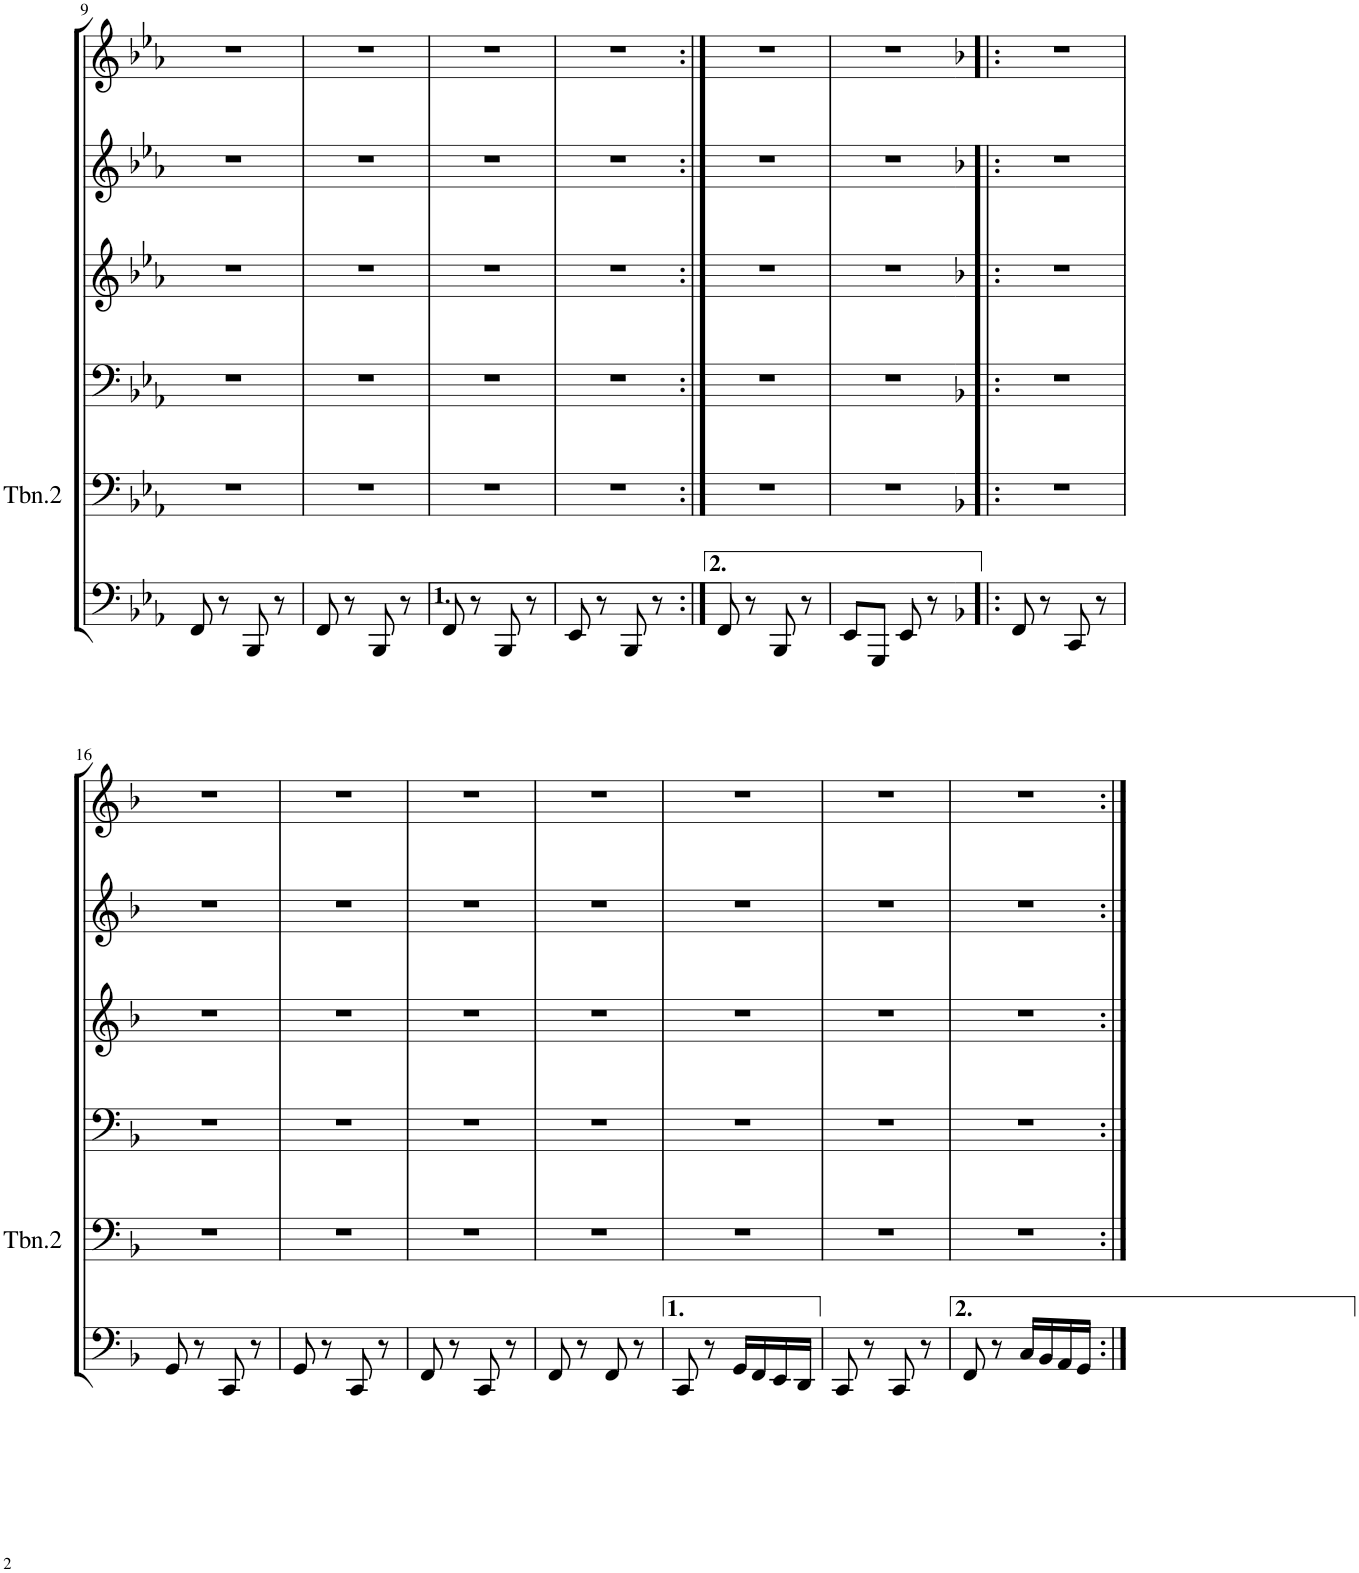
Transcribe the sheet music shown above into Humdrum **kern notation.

**kern	**kern	**kern	**kern	**kern	**kern
*part6	*part5	*part4	*part3	*part2	*part1
*staff6	*staff5	*staff4	*staff3	*staff2	*staff1
*I"Tuba	*I"Trombone 2	*I"Trombone 1	*I"Horn in F	*I"Bb Trumpet 2	*I"Bb Trumpet 1
*I'Tba	*I'Tbn.2	*I'Trb	*I'Hn	*I'Tpt	*I'Tpt
!!LO:PB:g=z
*clefF4	*clefF4	*clefF4	*clefG2	*clefG2	*clefG2
*	*	*	*ITrd4c7	*ITrd1c2	*ITrd1c2
*k[b-e-a-]	*k[b-e-a-]	*k[b-e-a-]	*k[b-e-a-]	*k[b-e-a-]	*k[b-e-a-]
*M2/4	*M2/4	*M2/4	*M2/4	*M2/4	*M2/4
=9	=9	=9	=9	=9	=9
8FF/	2r	2r	2r	2r	2r
8r	.	.	.	.	.
8BBB-/	.	.	.	.	.
8r	.	.	.	.	.
=10	=10	=10	=10	=10	=10
8FF/	2r	2r	2r	2r	2r
8r	.	.	.	.	.
8BBB-/	.	.	.	.	.
8r	.	.	.	.	.
=11	=11	=11	=11	=11	=11
8FF/	2r	2r	2r	2r	2r
8r	.	.	.	.	.
8BBB-/	.	.	.	.	.
8r	.	.	.	.	.
=12	=12	=12	=12	=12	=12
8EE-/	2r	2r	2r	2r	2r
8r	.	.	.	.	.
8BBB-/	.	.	.	.	.
8r	.	.	.	.	.
=13:|!	=13:|!	=13:|!	=13:|!	=13:|!	=13:|!
8FF/	2r	2r	2r	2r	2r
8r	.	.	.	.	.
8BBB-/	.	.	.	.	.
8r	.	.	.	.	.
=14	=14	=14	=14	=14	=14
8EE-/L	2r	2r	2r	2r	2r
8GGG/J	.	.	.	.	.
8EE-/	.	.	.	.	.
8r	.	.	.	.	.
=15!|:	=15!|:	=15!|:	=15!|:	=15!|:	=15!|:
*k[b-]	*k[b-]	*k[b-]	*k[b-]	*k[b-]	*k[b-]
8FF/	2r	2r	2r	2r	2r
8r	.	.	.	.	.
8CC/	.	.	.	.	.
8r	.	.	.	.	.
!!LO:LB:g=z
=16	=16	=16	=16	=16	=16
8GG/	2r	2r	2r	2r	2r
8r	.	.	.	.	.
8CC/	.	.	.	.	.
8r	.	.	.	.	.
=17	=17	=17	=17	=17	=17
8GG/	2r	2r	2r	2r	2r
8r	.	.	.	.	.
8CC/	.	.	.	.	.
8r	.	.	.	.	.
=18	=18	=18	=18	=18	=18
8FF/	2r	2r	2r	2r	2r
8r	.	.	.	.	.
8CC/	.	.	.	.	.
8r	.	.	.	.	.
=19	=19	=19	=19	=19	=19
8FF/	2r	2r	2r	2r	2r
8r	.	.	.	.	.
8FF/	.	.	.	.	.
8r	.	.	.	.	.
=20	=20	=20	=20	=20	=20
8CC/	2r	2r	2r	2r	2r
8r	.	.	.	.	.
16GG/LL	.	.	.	.	.
16FF/	.	.	.	.	.
16EE/	.	.	.	.	.
16DD/JJ	.	.	.	.	.
=21	=21	=21	=21	=21	=21
8CC/	2r	2r	2r	2r	2r
8r	.	.	.	.	.
8CC/	.	.	.	.	.
8r	.	.	.	.	.
=22	=22	=22	=22	=22	=22
8FF/	2r	2r	2r	2r	2r
8r	.	.	.	.	.
16C/LL	.	.	.	.	.
16BB-/	.	.	.	.	.
16AA/	.	.	.	.	.
16GG/JJ	.	.	.	.	.
=:|!	=:|!	=:|!	=:|!	=:|!	=:|!
*-	*-	*-	*-	*-	*-
